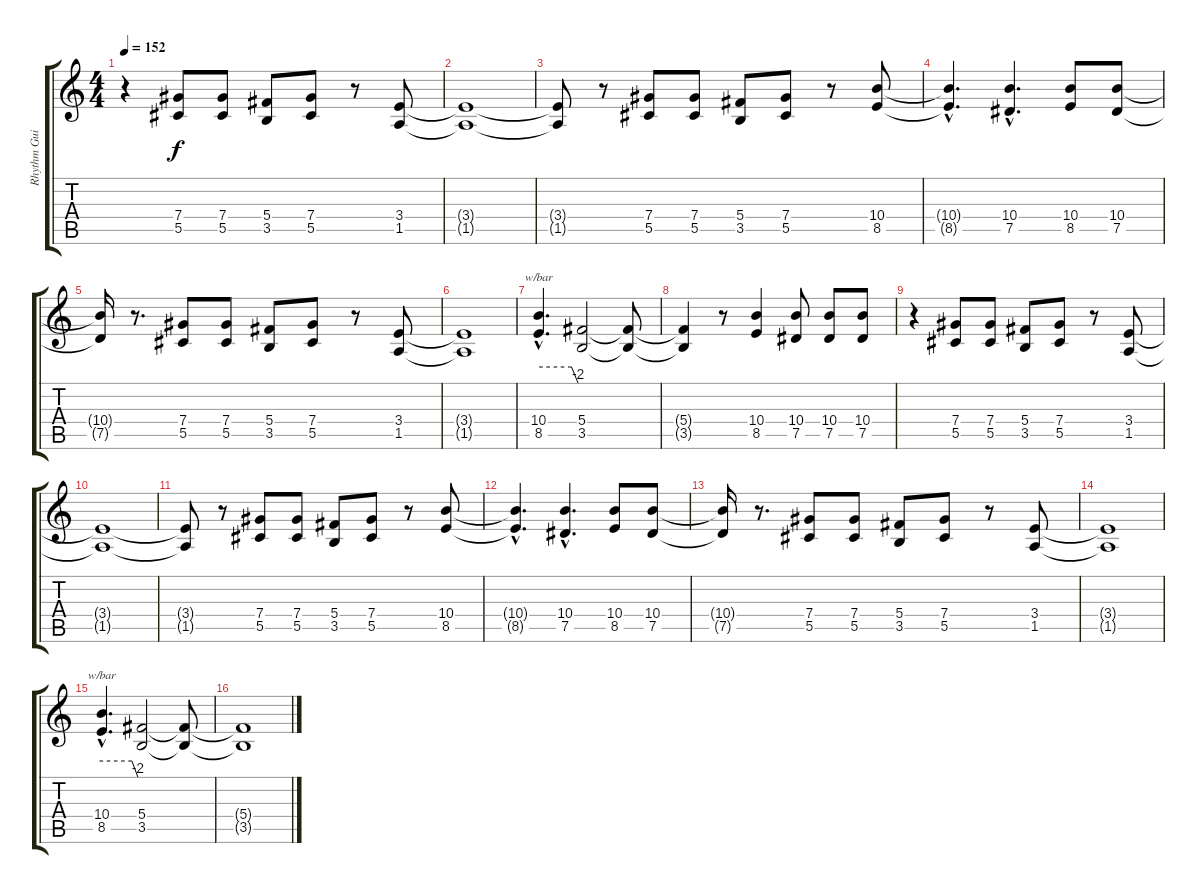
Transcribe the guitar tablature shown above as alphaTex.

\track ("Rhythm Guitar 1" "Rhythm Gui") {instrument distortionguitar}
\staff {score tabs}
\tuning (Eb4 Bb3 Gb3 Db3 Ab2 Eb2) {hide}
\ts (4 4)
\tempo 152
\clef g2
\ks c
r.4{dy f} (7.4 5.5).8 (7.4 5.5).8 (5.4 3.5).8 (7.4 5.5).8 r.8 (3.4 1.5).8 |
(3.4{t} 1.5{t}).1 |
(3.4{t} 1.5{t}).8 r.8 (7.4 5.5).8 (7.4 5.5).8 (5.4 3.5).8 (7.4 5.5).8 r.8 (10.4 8.5).8 |
(10.4{hac t} 8.5{hac t}).4{d} (10.4{hac} 7.5{hac}).4{d} (10.4 8.5).8 (10.4 7.5).8 |
(10.4{t} 7.5{t}).16 r.8{d} (7.4 5.5).8 (7.4 5.5).8 (5.4 3.5).8 (7.4 5.5).8 r.8 (3.4 1.5).8 |
(3.4{t} 1.5{t}).1 |
(10.4{hac} 8.5{hac}).4{d tbe (custom default 0 0 50 0 60 -8)} (5.4 3.5).2 (5.4{t} 3.5{t}).8 |
(5.4{t} 3.5{t}).4 r.8 (10.4 8.5).4 (10.4 7.5).8 (10.4 7.5).8 (10.4 7.5).8 |
r.4 (7.4 5.5).8 (7.4 5.5).8 (5.4 3.5).8 (7.4 5.5).8 r.8 (3.4 1.5).8 |
(3.4{t} 1.5{t}).1 |
(3.4{t} 1.5{t}).8 r.8 (7.4 5.5).8 (7.4 5.5).8 (5.4 3.5).8 (7.4 5.5).8 r.8 (10.4 8.5).8 |
(10.4{hac t} 8.5{hac t}).4{d} (10.4{hac} 7.5{hac}).4{d} (10.4 8.5).8 (10.4 7.5).8 |
(10.4{t} 7.5{t}).16 r.8{d} (7.4 5.5).8 (7.4 5.5).8 (5.4 3.5).8 (7.4 5.5).8 r.8 (3.4 1.5).8 |
(3.4{t} 1.5{t}).1 |
(10.4{hac} 8.5{hac}).4{d tbe (custom default 0 0 50 0 60 -8)} (5.4 3.5).2 (5.4{t} 3.5{t}).8 |
(5.4{t} 3.5{t}).1
